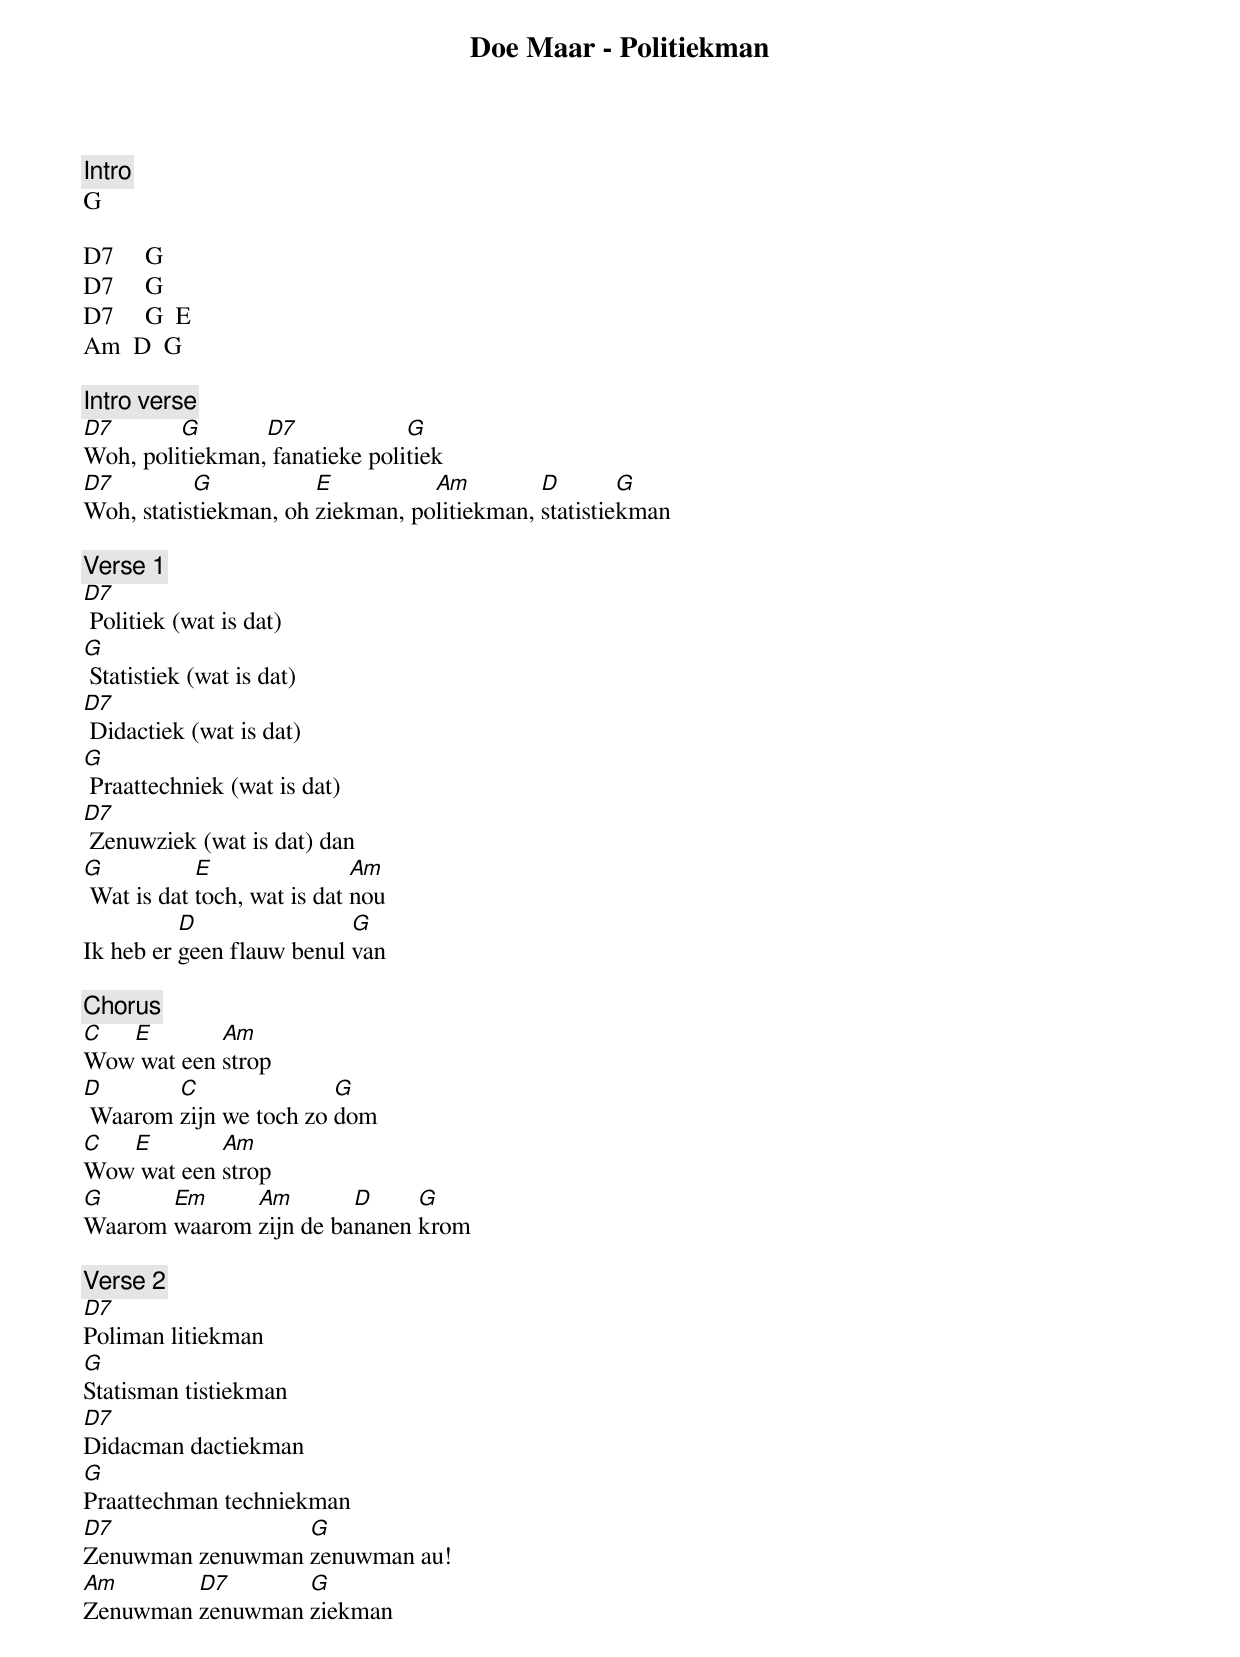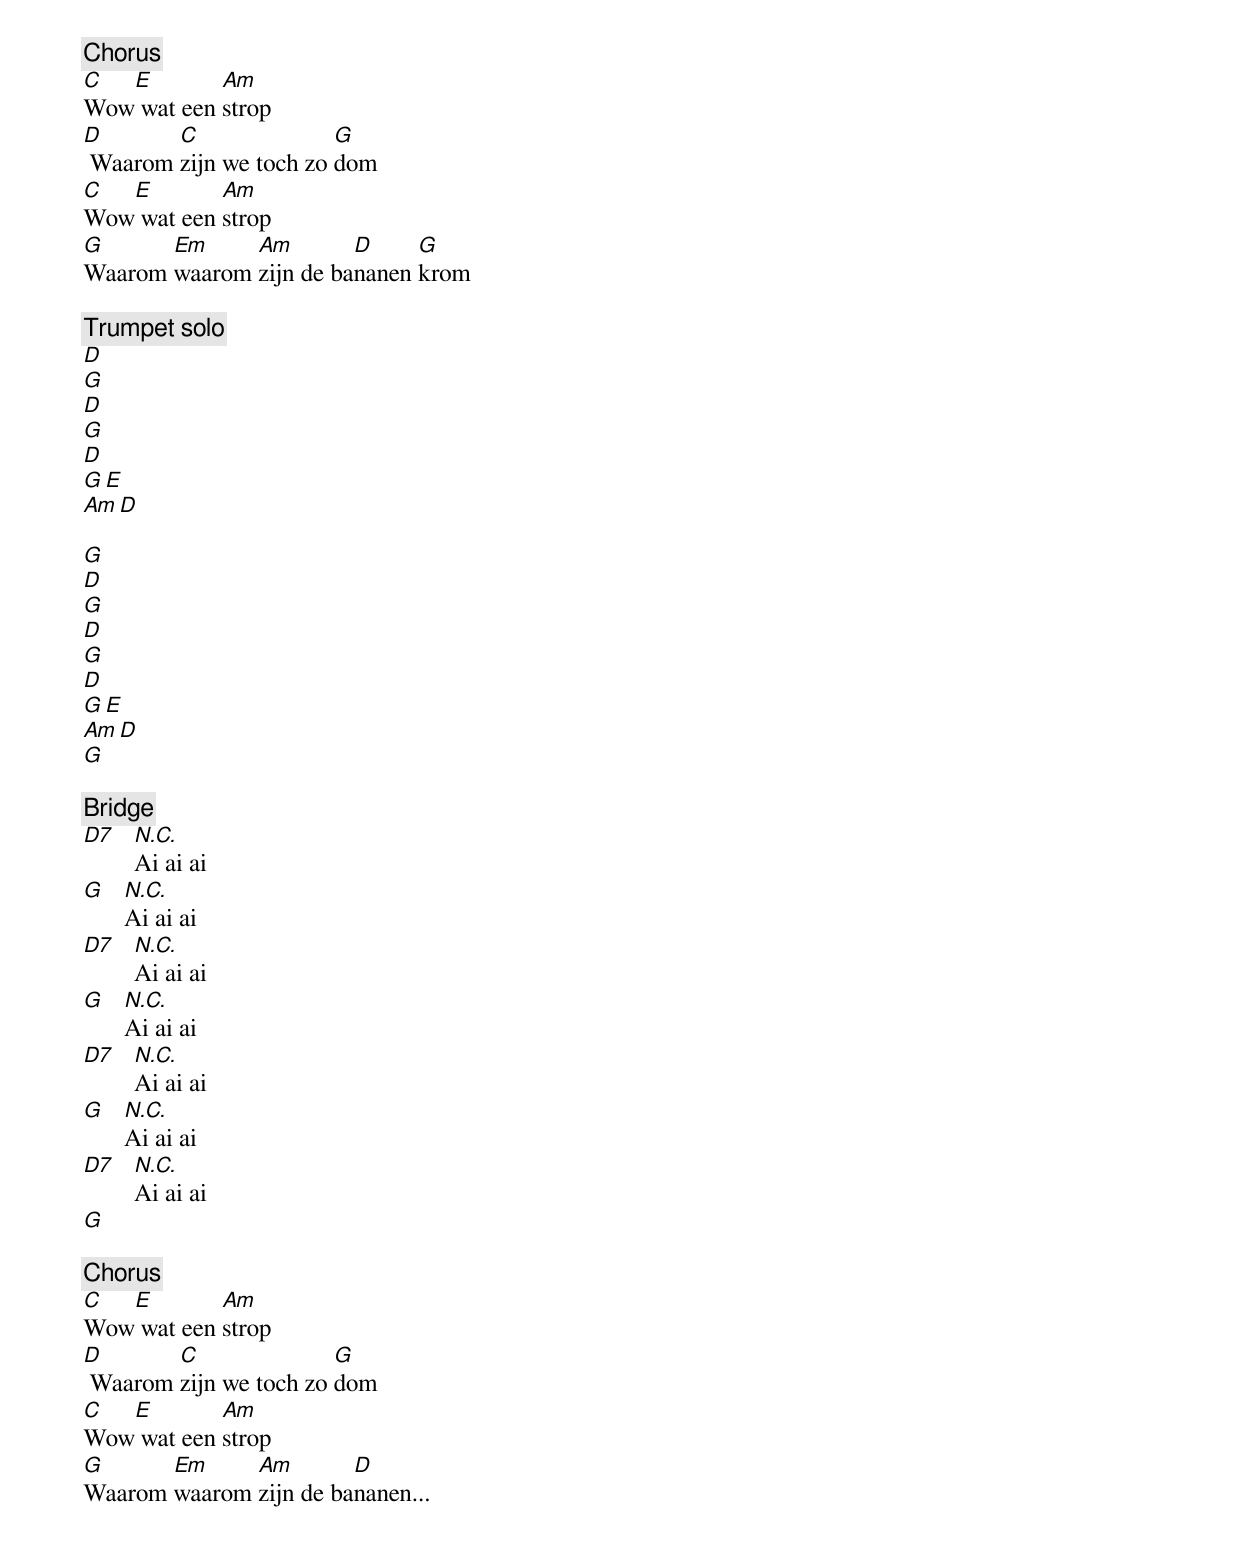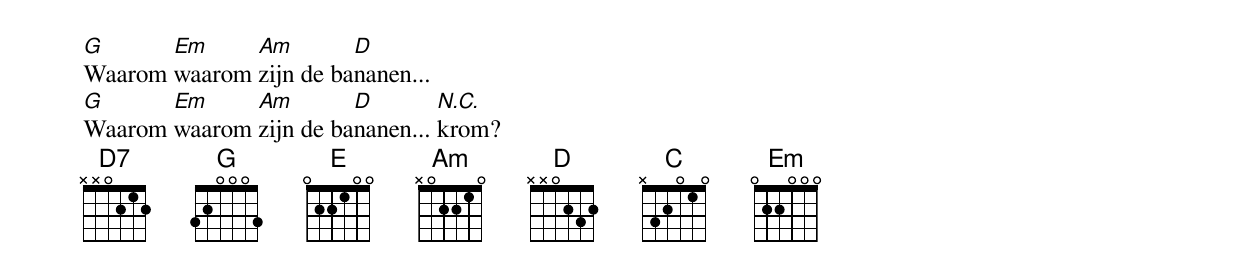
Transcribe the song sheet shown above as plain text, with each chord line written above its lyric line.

Doe Maar - Politiekman

[Intro]
G

D7     G
D7     G
D7     G  E
Am  D  G

[Intro verse]
D7       G       D7             G
Woh, politiekman, fanatieke politiek
D7         G           E          Am         D        G
Woh, statistiekman, oh ziekman, politiekman, statistiekman

[Verse 1]
D7
 Politiek (wat is dat)
G
 Statistiek (wat is dat)
D7
 Didactiek (wat is dat)
G
 Praattechniek (wat is dat)
D7
 Zenuwziek (wat is dat) dan
G           E                Am
 Wat is dat toch, wat is dat nou
          D                G
Ik heb er geen flauw benul van

[Chorus]
C  E        Am
Wow wat een strop
D       C               G
 Waarom zijn we toch zo dom
C  E        Am
Wow wat een strop
G      Em     Am        D     G
Waarom waarom zijn de bananen krom

[Verse 2]
D7
Poliman litiekman
G
Statisman tistiekman
D7
Didacman dactiekman
G
Praattechman techniekman
D7                G
Zenuwman zenuwman zenuwman au!
Am       D7       G
Zenuwman zenuwman ziekman

[Chorus]
C  E        Am
Wow wat een strop
D       C               G
 Waarom zijn we toch zo dom
C  E        Am
Wow wat een strop
G      Em     Am        D     G
Waarom waarom zijn de bananen krom

[Trumpet solo]
D
G
D
G
D
G   E
Am  D

G
D
G
D
G
D
G   E
Am  D
G

[Bridge]
D7 N.C.
   Ai ai ai
G  N.C.
   Ai ai ai
D7 N.C.
   Ai ai ai
G  N.C.
   Ai ai ai
D7 N.C.
   Ai ai ai
G  N.C.
   Ai ai ai
D7 N.C.
   Ai ai ai
G

[Chorus]
C  E        Am
Wow wat een strop
D       C               G
 Waarom zijn we toch zo dom
C  E        Am
Wow wat een strop
G      Em     Am        D
Waarom waarom zijn de bananen...
G      Em     Am        D
Waarom waarom zijn de bananen...
G      Em     Am        D        N.C.
Waarom waarom zijn de bananen... krom?
